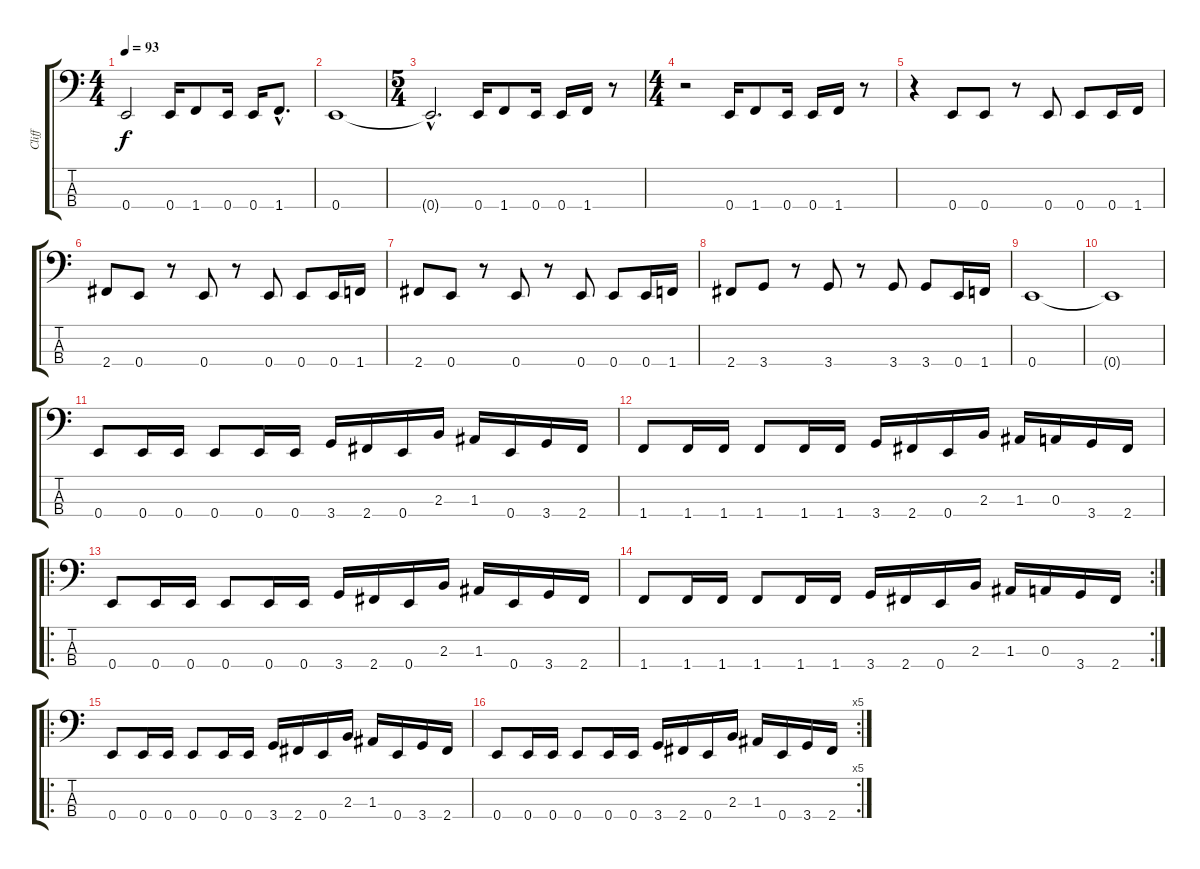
\track ("Cliff" "Cliff") {instrument electricbassfinger}
\staff {score tabs}
\tuning (G2 D2 A1 E1) {hide}
\ts (4 4)
\tempo 93
\clef f4
\ks c
0.4.2{dy f} 0.4.16 1.4.8 0.4.16 0.4.16 1.4{hac}.8{d} |
0.4.1 |
\ts (5 4)
0.4{hac t}.2{d} 0.4.16 1.4.8 0.4.16 0.4.16 1.4.16 r.8 |
\ts (4 4)
r.2 0.4.16 1.4.8 0.4.16 0.4.16 1.4.16 r.8 |
r.4 0.4.8 0.4.8 r.8 0.4.8 0.4.8 0.4.16 1.4.16 |
2.4.8 0.4.8 r.8 0.4.8 r.8 0.4.8 0.4.8 0.4.16 1.4.16 |
2.4.8 0.4.8 r.8 0.4.8 r.8 0.4.8 0.4.8 0.4.16 1.4.16 |
2.4.8 3.4.8 r.8 3.4.8 r.8 3.4.8 3.4.8 0.4.16 1.4.16 |
0.4.1 |
0.4{t}.1 |
0.4.8 0.4.16 0.4.16 0.4.8 0.4.16 0.4.16 3.4.16 2.4.16 0.4.16 2.3.16 1.3.16 0.4.16 3.4.16 2.4.16 |
1.4.8 1.4.16 1.4.16 1.4.8 1.4.16 1.4.16 3.4.16 2.4.16 0.4.16 2.3.16 1.3.16 0.3.16 3.4.16 2.4.16 |
\ro
0.4.8 0.4.16 0.4.16 0.4.8 0.4.16 0.4.16 3.4.16 2.4.16 0.4.16 2.3.16 1.3.16 0.4.16 3.4.16 2.4.16 |
\rc 2
1.4.8 1.4.16 1.4.16 1.4.8 1.4.16 1.4.16 3.4.16 2.4.16 0.4.16 2.3.16 1.3.16 0.3.16 3.4.16 2.4.16 |
\ro
0.4.8 0.4.16 0.4.16 0.4.8 0.4.16 0.4.16 3.4.16 2.4.16 0.4.16 2.3.16 1.3.16 0.4.16 3.4.16 2.4.16 |
\rc 5
0.4.8 0.4.16 0.4.16 0.4.8 0.4.16 0.4.16 3.4.16 2.4.16 0.4.16 2.3.16 1.3.16 0.4.16 3.4.16 2.4.16
